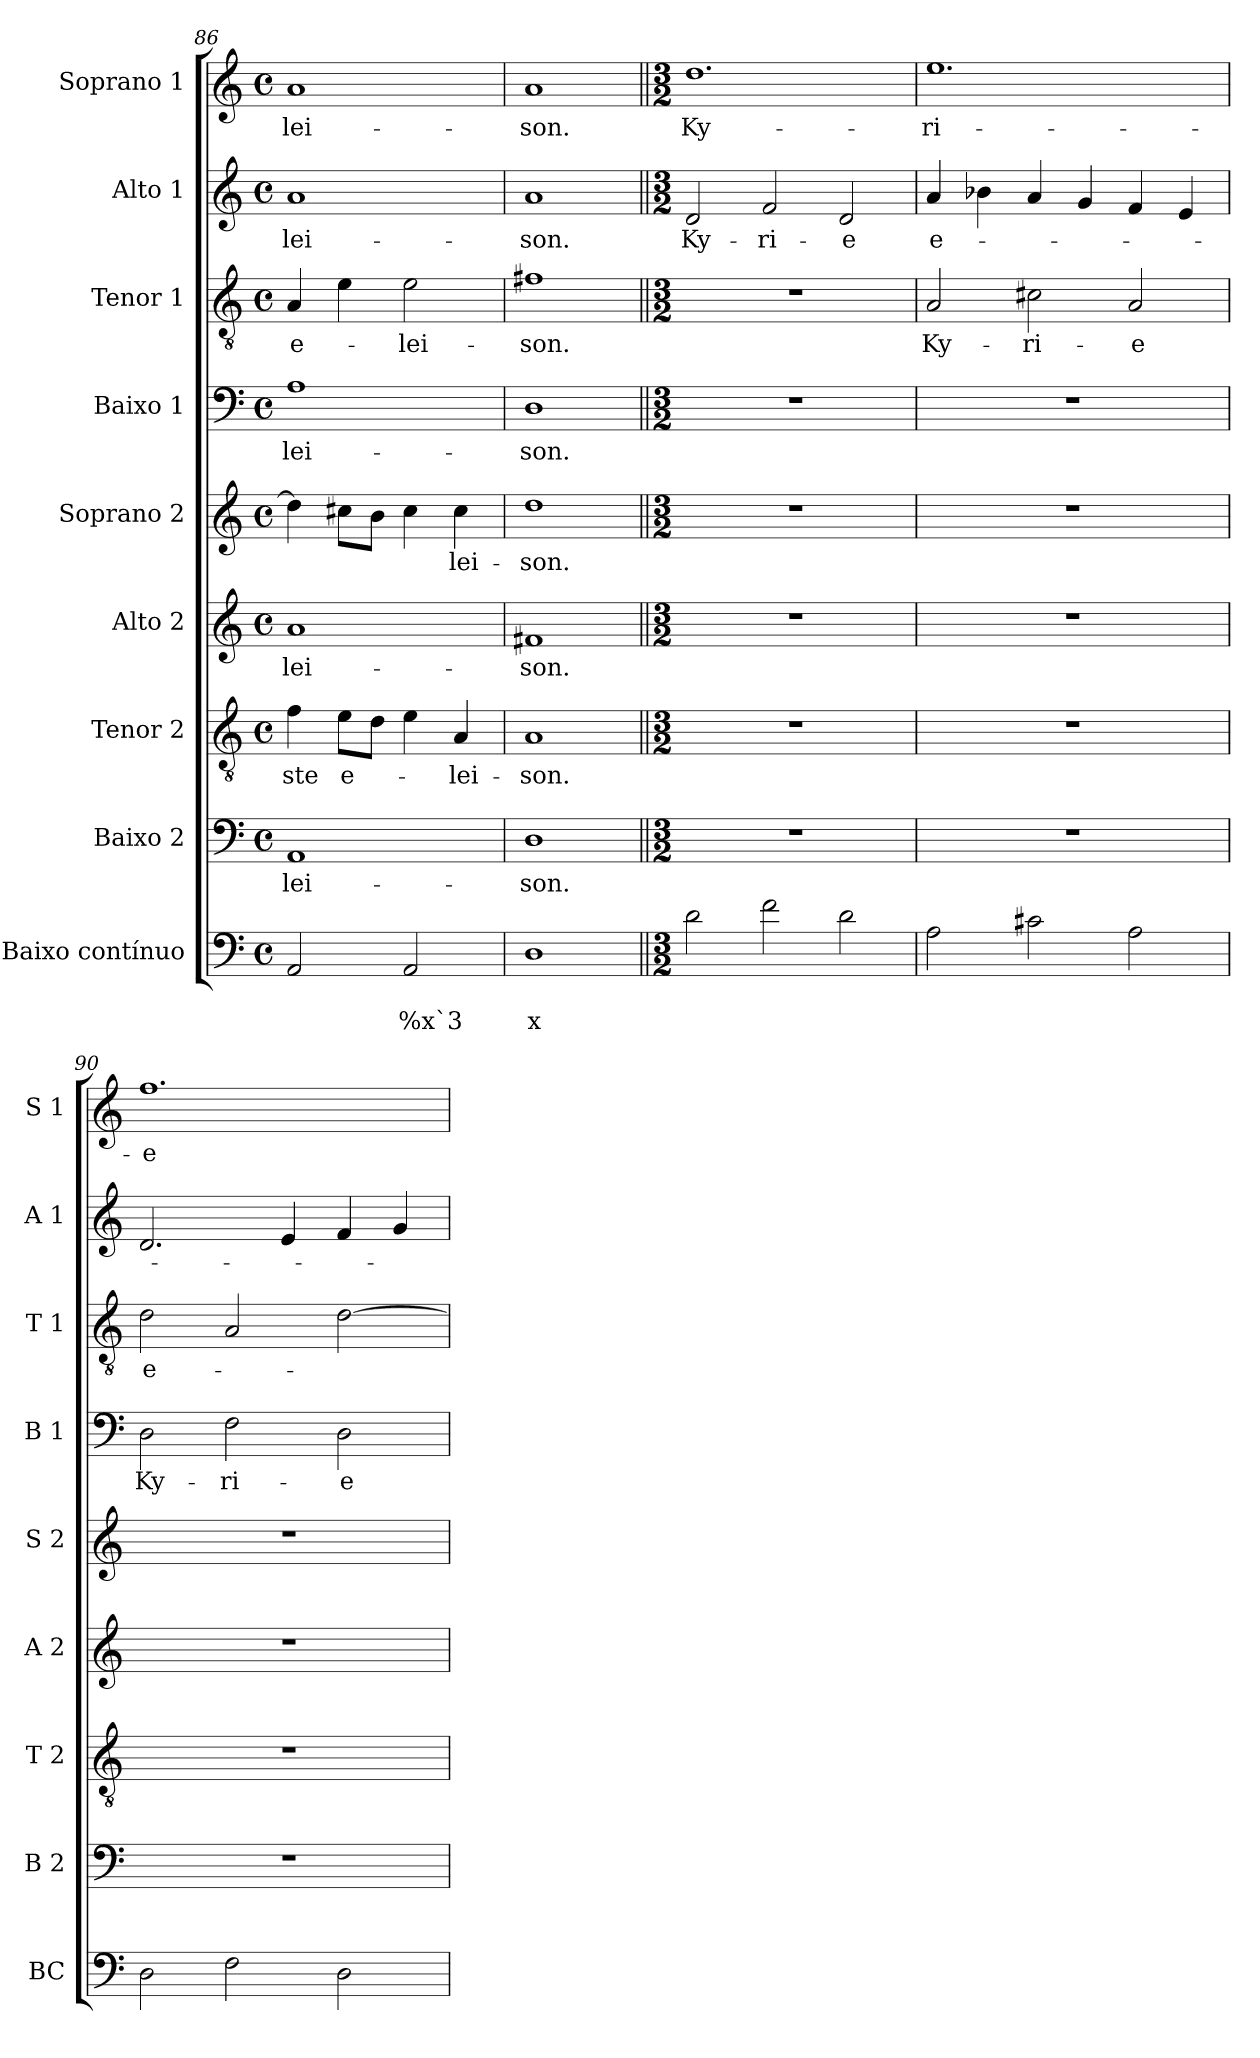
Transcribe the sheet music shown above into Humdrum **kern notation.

**kern	**text	**text	**kern	**text	**kern	**text	**kern	**text	**kern	**text	**kern	**text	**kern	**text	**kern	**text	**kern	**text
*part9	*part9	*part9	*part8	*part8	*part7	*part7	*part6	*part6	*part5	*part5	*part4	*part4	*part3	*part3	*part2	*part2	*part1	*part1
*staff9	*staff9	*staff9	*staff8	*staff8	*staff7	*staff7	*staff6	*staff6	*staff5	*staff5	*staff4	*staff4	*staff3	*staff3	*staff2	*staff2	*staff1	*staff1
*I"Baixo contínuo	*	*	*I"Baixo 2	*	*I"Tenor 2	*	*I"Alto 2	*	*I"Soprano 2	*	*I"Baixo 1	*	*I"Tenor 1	*	*I"Alto 1	*	*I"Soprano 1	*
*I'BC	*	*	*I'B 2	*	*I'T 2	*	*I'A 2	*	*I'S 2	*	*I'B 1	*	*I'T 1	*	*I'A 1	*	*I'S 1	*
*clefF4	*	*	*clefF4	*	*clefGv2	*	*clefG2	*	*clefG2	*	*clefF4	*	*clefGv2	*	*clefG2	*	*clefG2	*
*k[]	*	*	*k[]	*	*k[]	*	*k[]	*	*k[]	*	*k[]	*	*k[]	*	*k[]	*	*k[]	*
*C:	*	*	*C:	*	*C:	*	*C:	*	*C:	*	*C:	*	*C:	*	*C:	*	*C:	*
*M4/4	*	*	*M4/4	*	*M4/4	*	*M4/4	*	*M4/4	*	*M4/4	*	*M4/4	*	*M4/4	*	*M4/4	*
*met(c)	*	*	*met(c)	*	*met(c)	*	*met(c)	*	*met(c)	*	*met(c)	*	*met(c)	*	*met(c)	*	*met(c)	*
=86	=86	=86	=86	=86	=86	=86	=86	=86	=86	=86	=86	=86	=86	=86	=86	=86	=86	=86
!	!	!	!	!LO:LY:b	!	!LO:LY:b	!	!LO:LY:b	!	!	!	!LO:LY:b	!	!LO:LY:b	!	!LO:LY:b	!	!LO:LY:b
2AA/	.	.	1AA	-lei-	4f\	-ste	1a	-lei-	4dd\]	.	1A	-lei-	4A/	e-	1a	-lei-	1a	-lei-
!	!	!	!	!	!	!LO:LY:b	!	!	!	!	!	!	!	!	!	!	!	!
.	.	.	.	.	8e\L	e-	.	.	8cc#X\L	.	.	.	4e\	.	.	.	.	.
.	.	.	.	.	8d\J	.	.	.	8b\J	.	.	.	.	.	.	.	.	.
!	!	!LO:LY:b	!	!	!	!	!	!	!	!	!	!	!	!LO:LY:b	!	!	!	!
2AA/	.	%x`3	.	.	4e\	.	.	.	4cc#\	.	.	.	2e\	-lei-	.	.	.	.
!	!	!	!	!	!	!LO:LY:b	!	!	!	!LO:LY:b	!	!	!	!	!	!	!	!
.	.	.	.	.	4A/	-lei-	.	.	4cc#\	-lei-	.	.	.	.	.	.	.	.
=87	=87	=87	=87	=87	=87	=87	=87	=87	=87	=87	=87	=87	=87	=87	=87	=87	=87	=87
!	!	!LO:LY:b	!	!LO:LY:b	!	!LO:LY:b	!	!LO:LY:b	!	!LO:LY:b	!	!LO:LY:b	!	!LO:LY:b	!	!LO:LY:b	!	!LO:LY:b
1D	.	x	1D	-son.	1A	-son.	1f#X	-son.	1dd	-son.	1D	-son.	1f#X	-son.	1a	-son.	1a	-son.
!!LO:PB:g=z
=88||	=88||	=88||	=88||	=88||	=88||	=88||	=88||	=88||	=88||	=88||	=88||	=88||	=88||	=88||	=88||	=88||	=88||	=88||
*M3/2	*	*	*M3/2	*	*M3/2	*	*M3/2	*	*M3/2	*	*M3/2	*	*M3/2	*	*M3/2	*	*M3/2	*
!	!	!	!	!	!	!	!	!	!	!	!	!	!	!	!	!LO:LY:b	!	!LO:LY:b
2d\	.	.	1.r	.	1.r	.	1.r	.	1.r	.	1.r	.	1.r	.	2d/	Ky-	1.dd	Ky-
!	!	!	!	!	!	!	!	!	!	!	!	!	!	!	!	!LO:LY:b	!	!
2f\	.	.	.	.	.	.	.	.	.	.	.	.	.	.	2f/	-ri-	.	.
!	!	!	!	!	!	!	!	!	!	!	!	!	!	!	!	!LO:LY:b	!	!
2d\	.	.	.	.	.	.	.	.	.	.	.	.	.	.	2d/	-e	.	.
=89	=89	=89	=89	=89	=89	=89	=89	=89	=89	=89	=89	=89	=89	=89	=89	=89	=89	=89
!	!	!	!	!	!	!	!	!	!	!	!	!	!	!LO:LY:b	!	!LO:LY:b	!	!LO:LY:b
2A\	.	.	1.r	.	1.r	.	1.r	.	1.r	.	1.r	.	2A/	Ky-	4a/	e-	1.ee	-ri-
.	.	.	.	.	.	.	.	.	.	.	.	.	.	.	4b-X\	.	.	.
!	!	!	!	!	!	!	!	!	!	!	!	!	!	!LO:LY:b	!	!	!	!
2c#X\	.	.	.	.	.	.	.	.	.	.	.	.	2c#X\	-ri-	4a/	.	.	.
.	.	.	.	.	.	.	.	.	.	.	.	.	.	.	4g/	.	.	.
!	!	!	!	!	!	!	!	!	!	!	!	!	!	!LO:LY:b	!	!	!	!
2A\	.	.	.	.	.	.	.	.	.	.	.	.	2A/	-e	4f/	.	.	.
.	.	.	.	.	.	.	.	.	.	.	.	.	.	.	4e/	.	.	.
=90	=90	=90	=90	=90	=90	=90	=90	=90	=90	=90	=90	=90	=90	=90	=90	=90	=90	=90
!	!	!	!	!	!	!	!	!	!	!	!	!LO:LY:b	!	!LO:LY:b	!	!	!	!LO:LY:b
2D\	.	.	1.r	.	1.r	.	1.r	.	1.r	.	2D\	Ky-	2d\	e-	2.d/	.	1.ff	-e
!	!	!	!	!	!	!	!	!	!	!	!	!LO:LY:b	!	!	!	!	!	!
2F\	.	.	.	.	.	.	.	.	.	.	2F\	-ri-	2A/	.	.	.	.	.
.	.	.	.	.	.	.	.	.	.	.	.	.	.	.	4e/	.	.	.
!	!	!	!	!	!	!	!	!	!	!	!	!LO:LY:b	!	!	!	!	!	!
2D\	.	.	.	.	.	.	.	.	.	.	2D\	-e	[2d\	.	4f/	.	.	.
.	.	.	.	.	.	.	.	.	.	.	.	.	.	.	4g/	.	.	.
=	=	=	=	=	=	=	=	=	=	=	=	=	=	=	=	=	=	=
*-	*-	*-	*-	*-	*-	*-	*-	*-	*-	*-	*-	*-	*-	*-	*-	*-	*-	*-
